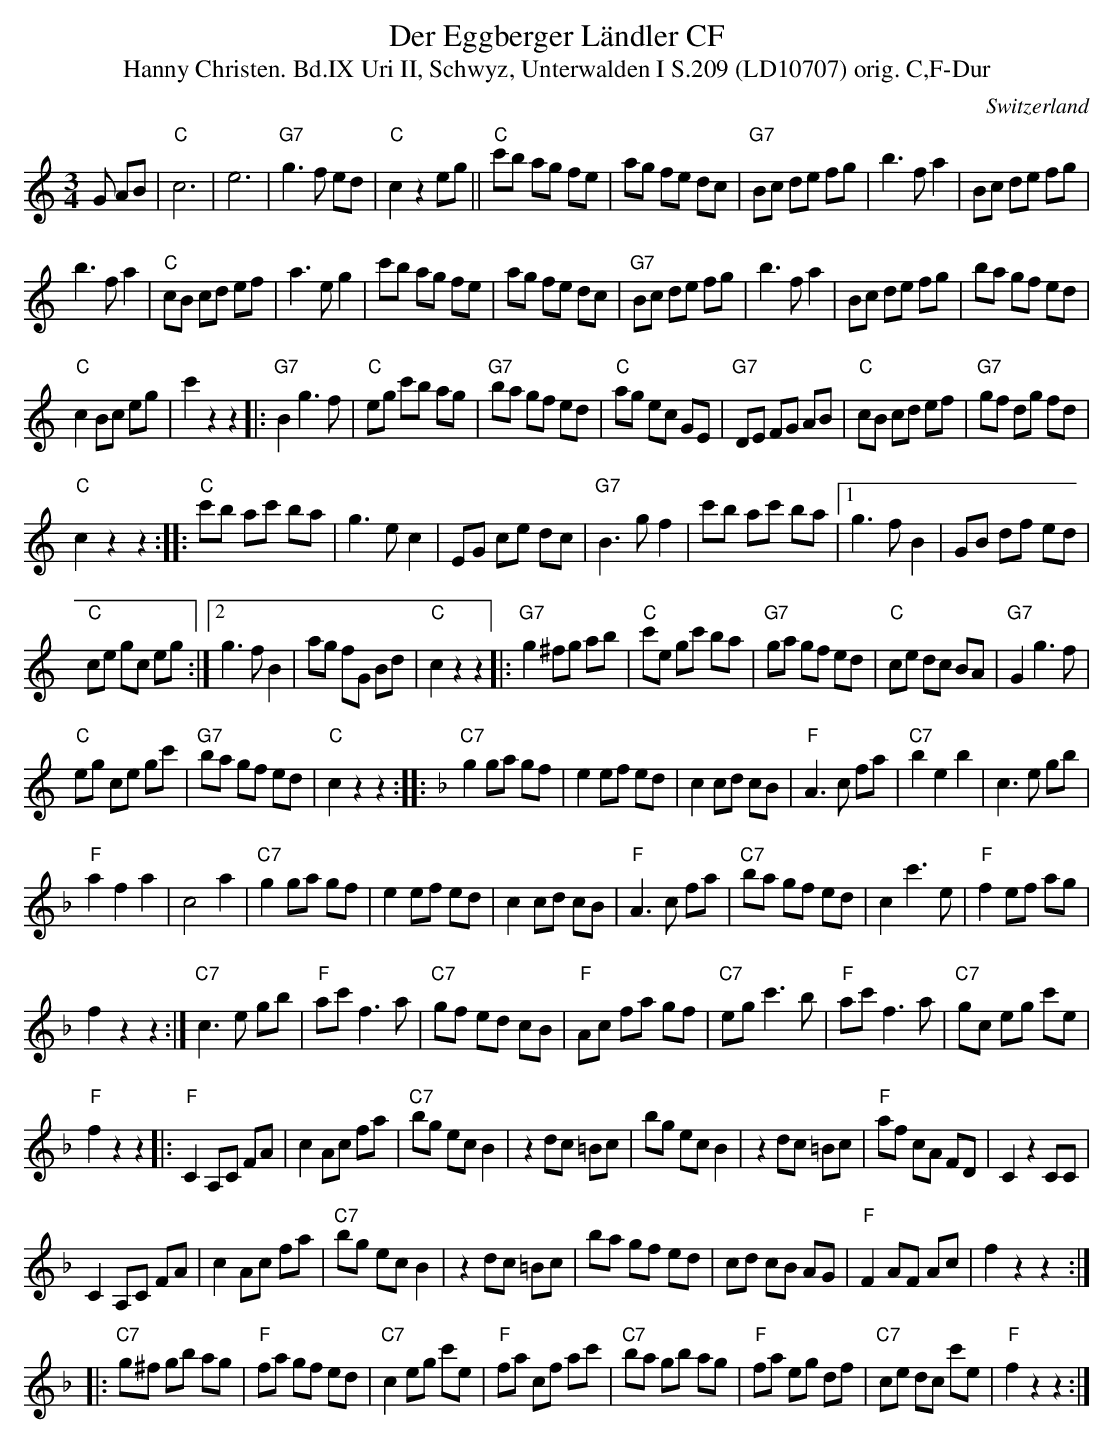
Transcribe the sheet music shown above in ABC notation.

X:1
T: Der Eggberger L\"andler CF
T:Hanny Christen. Bd.IX Uri II, Schwyz, Unterwalden I S.209 (LD10707) orig. C,F-Dur
M:3/4
L:1/8
O:Switzerland
K:C major
G AB | "C"c6 | e6 | "G7"g3f ed | "C"c2z2eg || "C"c'b ag fe | ag fe dc | "G7"Bc de fg | b3f a2 | Bc de fg |
b3fa2 | "C"cB cd ef | a3eg2 | c'b ag fe | ag fe dc | "G7"Bc de fg | b3fa2 | Bc de fg | ba gf ed |
"C"c2Bc eg | c'2z2z2 |: "G7"B2g3f | "C"eg c'b ag | "G7"ba gf ed | "C"ag ec GE | "G7"DE FG AB | "C"cB cd ef | "G7"gf dg fd |
"C"c2z2z2 :: "C"c'b ac' ba | g3ec2 | EG ce dc | "G7"B3gf2 | c'b ac' ba |1 g3fB2 | GB df ed |
"C"ce gc eg :|2 g3fB2 | ag fG Bd | "C"c2z2z2 |: "G7"g2 ^fg ab | "C"c'e gc' ba | "G7"ga gf ed | "C"ce dc BA | "G7"G2g3f |
"C"eg ce gc' | "G7"ba gf ed | "C"c2z2z2 :: [K:F] "C7"g2 ga gf | e2 ef ed | c2 cd cB | "F"A3c fa | "C7"b2e2b2 | c3e gb |
"F"a2f2a2 | c4 a2 | "C7"g2 ga gf | e2 ef ed | c2 cd cB | "F"A3c fa | "C7"ba gf ed | c2c'3e | "F"f2 ef ag |
f2z2z2 :| "C7"c3e gb | "F"ac' f3a | "C7"gf ed cB | "F"Ac fa gf | "C7"eg c'3b | "F"ac' f3a | "C7"gc eg c'e |
"F"f2z2z2 |: "F"C2 A,C FA | c2 Ac fa | "C7"bg ec B2 | z2 dc =Bc | bg ec B2 | z2 dc =Bc | "F"af cA FD | C2 z2 CC |
C2 A,C FA | c2 Ac fa | "C7"bg ec B2 | z2 dc =Bc | ba gf ed | cd cB AG | "F"F2 AF Ac | f2 z2z2 ::
"C7"g^f gb ag | "F"fa gf ed | "C7"c2 eg c'e | "F"fa cf ac' | "C7"ba gb ag | "F"fa eg df | "C7"ce dc c'e | "F"f2 z2z2 :|
